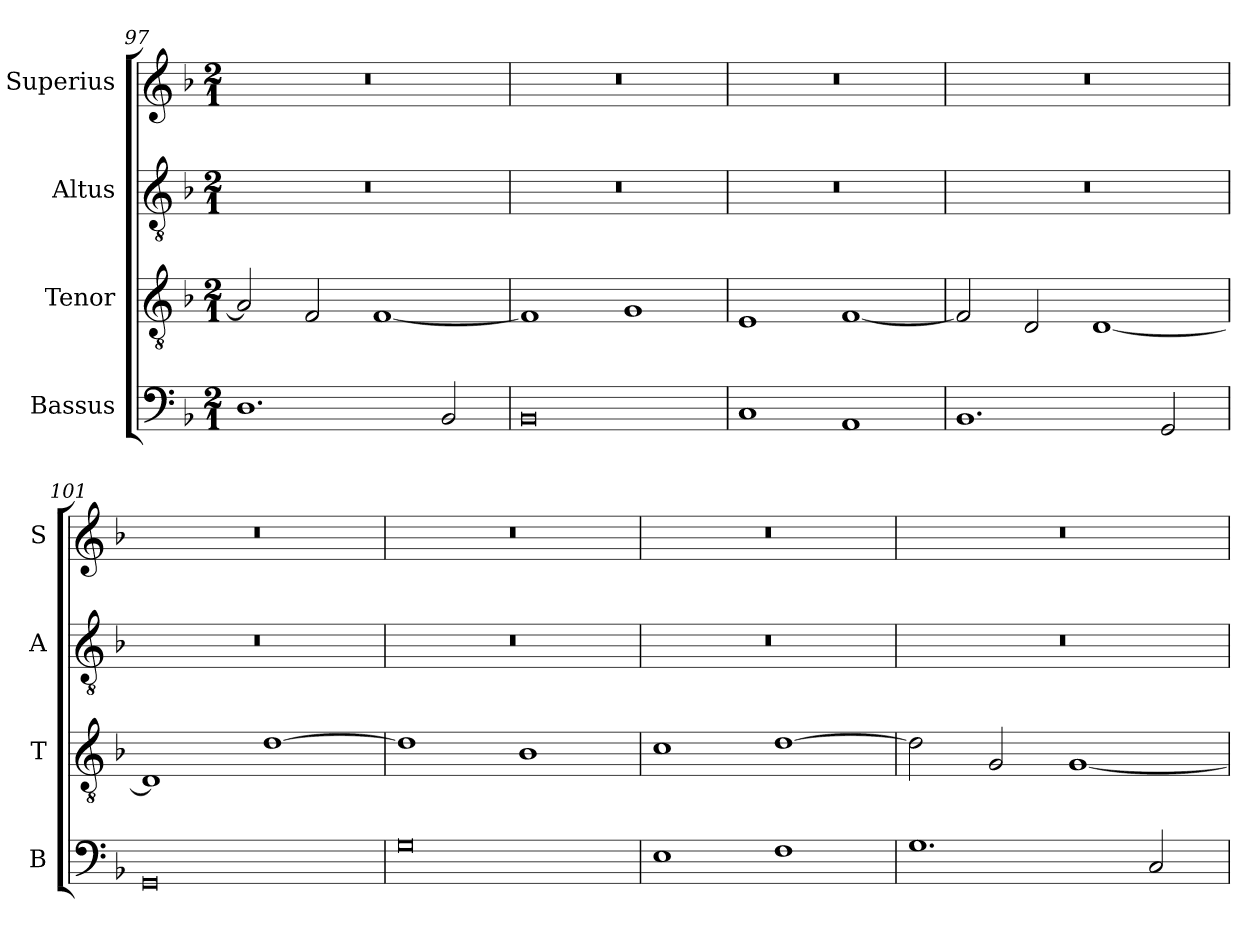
**kern	**kern	**kern	**kern
*part4	*part3	*part2	*part1
*staff4	*staff3	*staff2	*staff1
*I"Bassus	*I"Tenor	*I"Altus	*I"Superius
*I'B	*I'T	*I'A	*I'S
*clefF4	*clefGv2	*clefGv2	*clefG2
*k[b-]	*k[b-]	*k[b-]	*k[b-]
*M2/1	*M2/1	*M2/1	*M2/1
=97	=97	=97	=97
1.D	2A/]	0r	0r
.	2F/	.	.
.	[1F	.	.
2BB-/	.	.	.
=98	=98	=98	=98
0BB-	1F]	0r	0r
.	1G	.	.
=99	=99	=99	=99
1C	1E	0r	0r
1AA	[1F	.	.
=100	=100	=100	=100
1.BB-	2F/]	0r	0r
.	2D/	.	.
.	[1D	.	.
2GG/	.	.	.
=101	=101	=101	=101
0GG	1D]	0r	0r
.	[1d	.	.
=102	=102	=102	=102
0G	1d]	0r	0r
.	1B-	.	.
=103	=103	=103	=103
1E	1c	0r	0r
1F	[1d	.	.
=104	=104	=104	=104
1.G	2d\]	0r	0r
.	2G/	.	.
.	[1G	.	.
2C/	.	.	.
=	=	=	=
*-	*-	*-	*-
